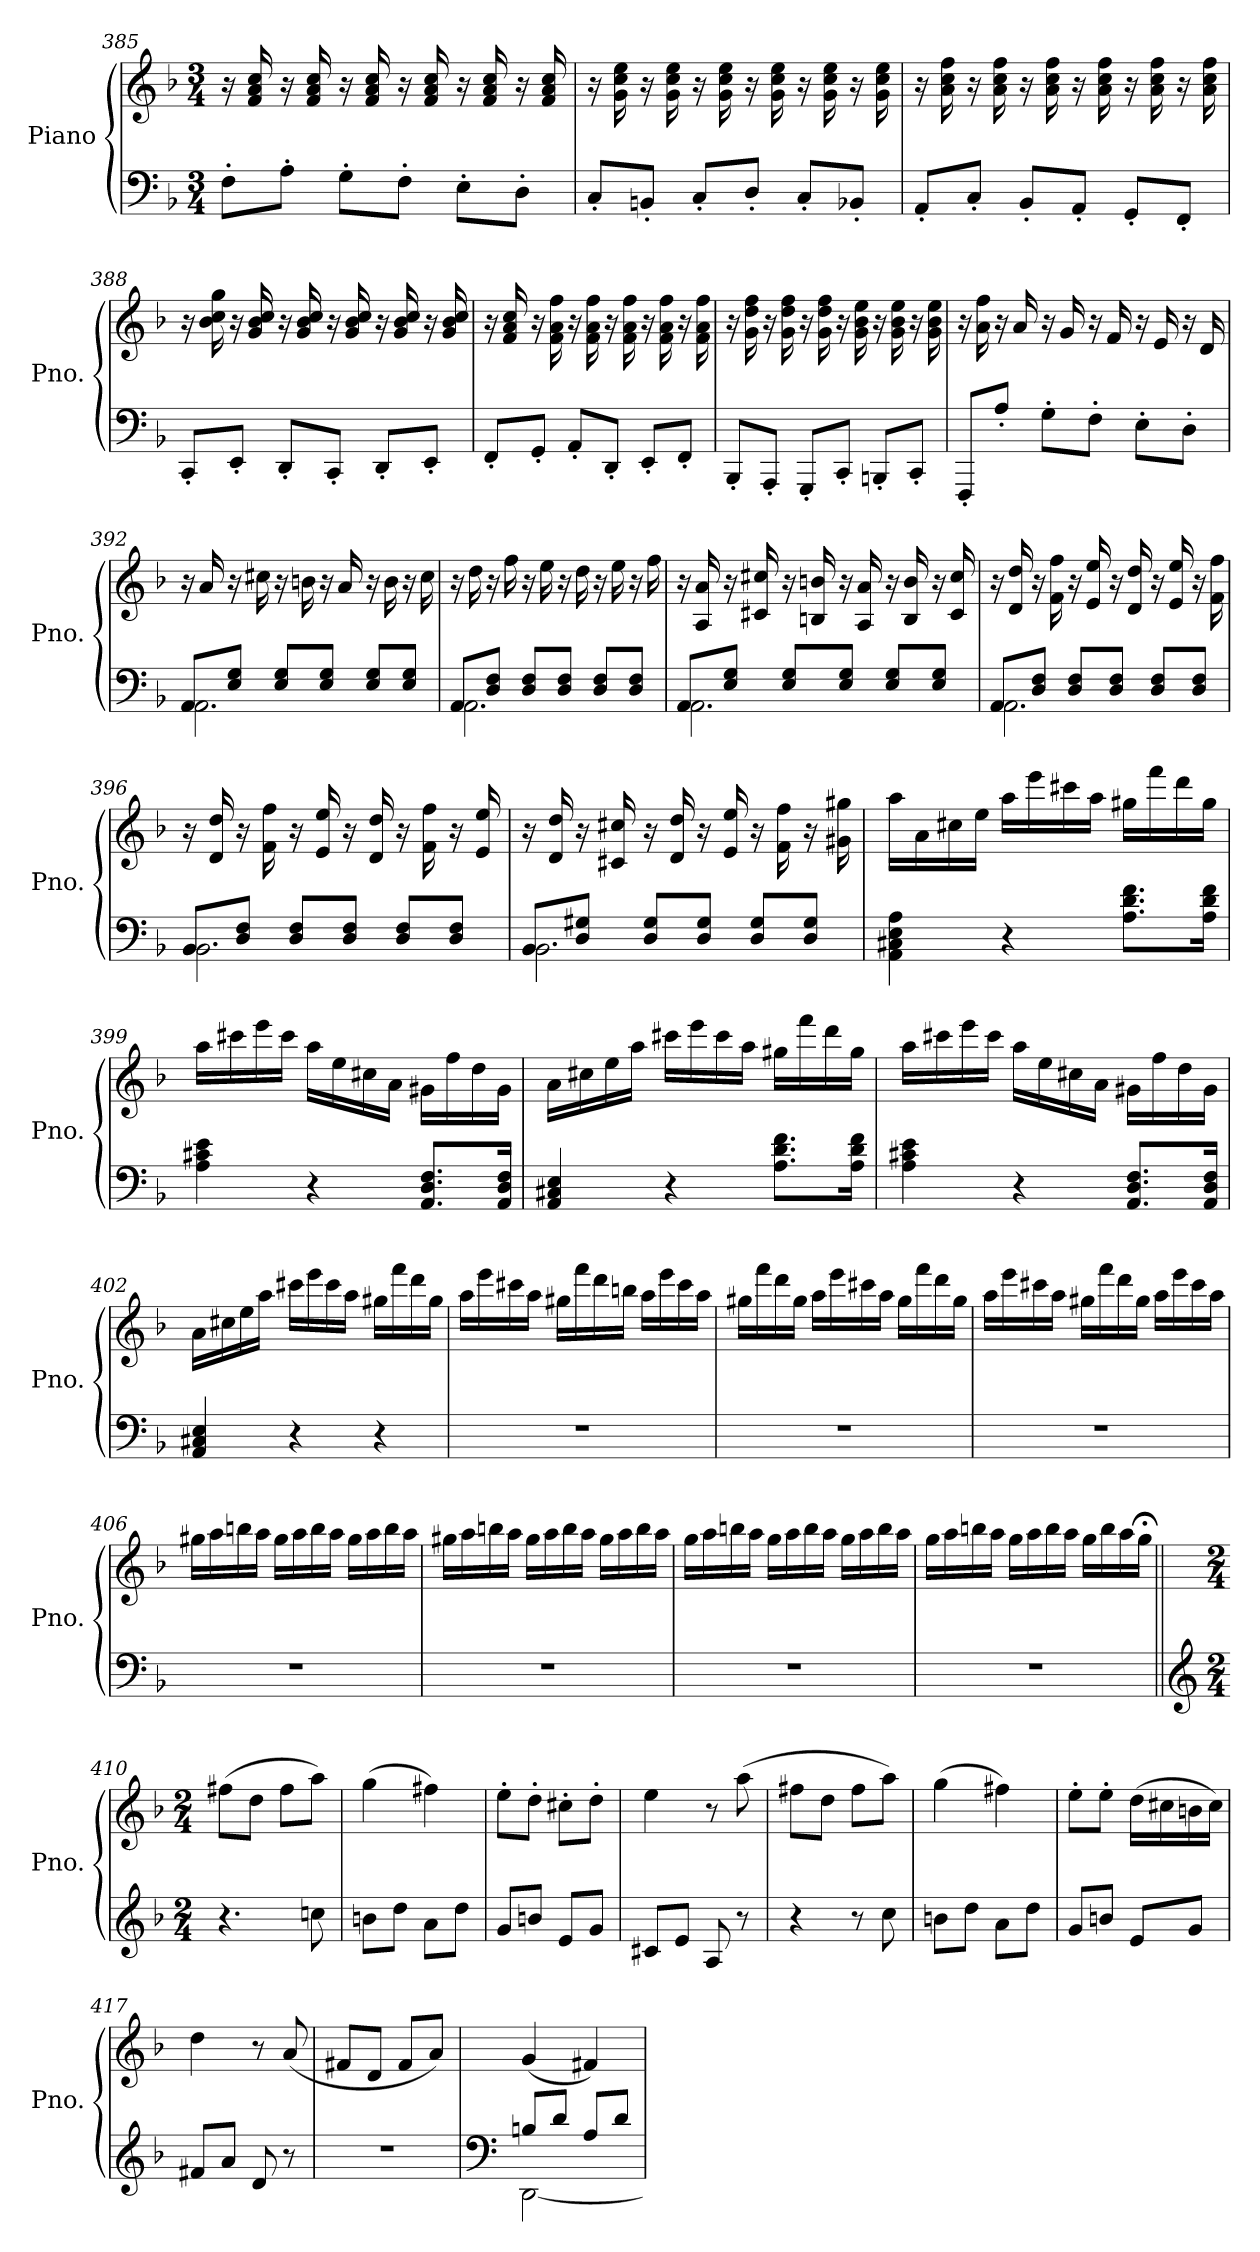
**kern	**kern
*part1	*part1
*staff2	*staff1
*I"Piano	*
*I'Pno.	*
*clefF4	*clefG2
*k[b-]	*k[b-]
*F:	*F:
*M3/4	*M3/4
=385	=385
8F'\L	16r
.	16f/ 16a/ 16cc/
8A'\J	16r
.	16f/ 16a/ 16cc/
8G'\L	16r
.	16f/ 16a/ 16cc/
8F'\J	16r
.	16f/ 16a/ 16cc/
8E'\L	16r
.	16f/ 16a/ 16cc/
8D'\J	16r
.	16f/ 16a/ 16cc/
=386	=386
8C'/L	16r
.	16g\ 16cc\ 16ee\
8BBn'/J	16r
.	16g\ 16cc\ 16ee\
8C'/L	16r
.	16g\ 16cc\ 16ee\
8D'/J	16r
.	16g\ 16cc\ 16ee\
8C'/L	16r
.	16g\ 16cc\ 16ee\
8BB-X'/J	16r
.	16g\ 16cc\ 16ee\
=387	=387
8AA'/L	16r
.	16a\ 16cc\ 16ff\
8C'/J	16r
.	16a\ 16cc\ 16ff\
8BB-'/L	16r
.	16a\ 16cc\ 16ff\
8AA'/J	16r
.	16a\ 16cc\ 16ff\
8GG'/L	16r
.	16a\ 16cc\ 16ff\
8FF'/J	16r
.	16a\ 16cc\ 16ff\
=388	=388
8CC'/L	16r
.	16b-\ 16cc\ 16gg\
8EE'/J	16r
.	16g/ 16b-/ 16cc/
8DD'/L	16r
.	16g/ 16b-/ 16cc/
8CC'/J	16r
.	16g/ 16b-/ 16cc/
8DD'/L	16r
.	16g/ 16b-/ 16cc/
8EE'/J	16r
.	16g/ 16b-/ 16cc/
=389	=389
8FF'/L	16r
.	16f/ 16a/ 16cc/
8GG'/J	16r
.	16f\ 16a\ 16ff\
8AA'/L	16r
.	16f\ 16a\ 16ff\
8DD'/J	16r
.	16f\ 16a\ 16ff\
8EE'/L	16r
.	16f\ 16a\ 16ff\
8FF'/J	16r
.	16f\ 16a\ 16ff\
=390	=390
8BBB-'/L	16r
.	16g\ 16dd\ 16ff\
8AAA'/J	16r
.	16g\ 16dd\ 16ff\
8GGG'/L	16r
.	16g\ 16dd\ 16ff\
8CC'/J	16r
.	16g\ 16b-\ 16ee\
8BBBn'/L	16r
.	16g\ 16b-\ 16ee\
8CC'/J	16r
.	16g\ 16b-\ 16ee\
=391	=391
8FFF'/L	16r
.	16a\ 16ff\
8A'/J	16r
.	16a/
8G'\L	16r
.	16g/
8F'\J	16r
.	16f/
8E'\L	16r
.	16e/
8D'\J	16r
.	16d/
=392	=392
*^	*
8AA/L	2.AA\	16r
.	.	16a/
8E/ 8G/J	.	16r
.	.	16cc#X\
8E/ 8G/L	.	16r
.	.	16bn\
8E/ 8G/J	.	16r
.	.	16a/
8E/ 8G/L	.	16r
.	.	16b\
8E/ 8G/J	.	16r
.	.	16cc#\
=393	=393	=393
8AA/L	2.AA\	16r
.	.	16dd\
8D/ 8F/J	.	16r
.	.	16ff\
8D/ 8F/L	.	16r
.	.	16ee\
8D/ 8F/J	.	16r
.	.	16dd\
8D/ 8F/L	.	16r
.	.	16ee\
8D/ 8F/J	.	16r
.	.	16ff\
=394	=394	=394
8AA/L	2.AA\	16r
.	.	16A/ 16a/
8E/ 8G/J	.	16r
.	.	16c#X/ 16cc#X/
8E/ 8G/L	.	16r
.	.	16Bn/ 16bn/
8E/ 8G/J	.	16r
.	.	16A/ 16a/
8E/ 8G/L	.	16r
.	.	16B/ 16b/
8E/ 8G/J	.	16r
.	.	16c#/ 16cc#/
=395	=395	=395
8AA/L	2.AA\	16r
.	.	16d/ 16dd/
8D/ 8F/J	.	16r
.	.	16f\ 16ff\
8D/ 8F/L	.	16r
.	.	16e/ 16ee/
8D/ 8F/J	.	16r
.	.	16d/ 16dd/
8D/ 8F/L	.	16r
.	.	16e/ 16ee/
8D/ 8F/J	.	16r
.	.	16f\ 16ff\
=396	=396	=396
8BB-/L	2.BB-\	16r
.	.	16d/ 16dd/
8D/ 8F/J	.	16r
.	.	16f\ 16ff\
8D/ 8F/L	.	16r
.	.	16e/ 16ee/
8D/ 8F/J	.	16r
.	.	16d/ 16dd/
8D/ 8F/L	.	16r
.	.	16f\ 16ff\
8D/ 8F/J	.	16r
.	.	16e/ 16ee/
=397	=397	=397
8BB-/L	2.BB-\	16r
.	.	16d/ 16dd/
8D/ 8G#X/J	.	16r
.	.	16c#X/ 16cc#X/
8D/ 8G#/L	.	16r
.	.	16d/ 16dd/
8D/ 8G#/J	.	16r
.	.	16e/ 16ee/
8D/ 8G#/L	.	16r
.	.	16f\ 16ff\
8D/ 8G#/J	.	16r
.	.	16g#X\ 16gg#X\
*v	*v	*
=398	=398
4AA\ 4C#X\ 4E\ 4A\	16aa\LL
.	16a\
.	16cc#X\
.	16ee\JJ
4r	16aa\LL
.	16eee\
.	16ccc#X\
.	16aa\JJ
8.A\ 8.d\ 8.f\L	16gg#X\LL
.	16fff\
.	16ddd\
16A\ 16d\ 16f\Jk	16gg#\JJ
=399	=399
4A\ 4c#X\ 4e\	16aa\LL
.	16ccc#X\
.	16eee\
.	16ccc#\JJ
4r	16aa\LL
.	16ee\
.	16cc#X\
.	16a\JJ
8.AA/ 8.D/ 8.F/L	16g#X\LL
.	16ff\
.	16dd\
16AA/ 16D/ 16F/Jk	16g#\JJ
=400	=400
4AA/ 4C#X/ 4E/	16a\LL
.	16cc#X\
.	16ee\
.	16aa\JJ
4r	16ccc#X\LL
.	16eee\
.	16ccc#\
.	16aa\JJ
8.A\ 8.d\ 8.f\L	16gg#X\LL
.	16fff\
.	16ddd\
16A\ 16d\ 16f\Jk	16gg#\JJ
=401	=401
4A\ 4c#X\ 4e\	16aa\LL
.	16ccc#X\
.	16eee\
.	16ccc#\JJ
4r	16aa\LL
.	16ee\
.	16cc#X\
.	16a\JJ
8.AA/ 8.D/ 8.F/L	16g#X\LL
.	16ff\
.	16dd\
16AA/ 16D/ 16F/Jk	16g#\JJ
=402	=402
4AA/ 4C#X/ 4E/	16a\LL
.	16cc#X\
.	16ee\
.	16aa\JJ
4r	16ccc#X\LL
.	16eee\
.	16ccc#\
.	16aa\JJ
4r	16gg#X\LL
.	16fff\
.	16ddd\
.	16gg#\JJ
=403	=403
2.r	16aa\LL
.	16eee\
.	16ccc#X\
.	16aa\JJ
.	16gg#X\LL
.	16fff\
.	16ddd\
.	16bbn\JJ
.	16aa\LL
.	16eee\
.	16ccc#\
.	16aa\JJ
=404	=404
2.r	16gg#X\LL
.	16fff\
.	16ddd\
.	16gg#\JJ
.	16aa\LL
.	16eee\
.	16ccc#X\
.	16aa\JJ
.	16gg#\LL
.	16fff\
.	16ddd\
.	16gg#\JJ
=405	=405
2.r	16aa\LL
.	16eee\
.	16ccc#X\
.	16aa\JJ
.	16gg#X\LL
.	16fff\
.	16ddd\
.	16gg#\JJ
.	16aa\LL
.	16eee\
.	16ccc#\
.	16aa\JJ
=406	=406
2.r	16gg#X\LL
.	16aa\
.	16bbn\
.	16aa\JJ
.	16gg#\LL
.	16aa\
.	16bb\
.	16aa\JJ
.	16gg#\LL
.	16aa\
.	16bb\
.	16aa\JJ
=407	=407
2.r	16gg#X\LL
.	16aa\
.	16bbn\
.	16aa\JJ
.	16gg#\LL
.	16aa\
.	16bb\
.	16aa\JJ
.	16gg#\LL
.	16aa\
.	16bb\
.	16aa\JJ
=408	=408
2.r	16gg\LL
.	16aa\
.	16bbn\
.	16aa\JJ
.	16gg\LL
.	16aa\
.	16bb\
.	16aa\JJ
.	16gg\LL
.	16aa\
.	16bb\
.	16aa\JJ
=409	=409
2.r	16gg\LL
.	16aa\
.	16bbn\
.	16aa\JJ
.	16gg\LL
.	16aa\
.	16bb\
.	16aa\JJ
.	16gg\LL
.	16bb\
.	16aa\
.	16gg;<\JJ
=410||	=410||
*clefG2	*
*M2/4	*M2/4
4.r	(>8ff#X\L
.	8dd\J
.	8ff#\L
8ccn\	8aa\J)
=411	=411
8bn\L	(>4gg\
8dd\J	.
8a\L	4ff#X\)
8dd\J	.
=412	=412
8g/L	8ee'\L
8bn/J	8dd'\J
8e/L	8cc#X'\L
8g/J	8dd'\J
=413	=413
8c#X/L	4ee\
8e/J	.
8A/	8r
8r	(>8aa\
=414	=414
4r	8ff#X\L
.	8dd\J
8r	8ff#\L
8cc\	8aa\J)
=415	=415
8bn\L	(>4gg\
8dd\J	.
8a\L	4ff#X\)
8dd\J	.
=416	=416
8g/L	8ee'\L
8bn/J	8ee'\J
8e/L	(>16dd\LL
.	16cc#X\
8g/J	16bn\
.	16cc#\JJ)
=417	=417
8f#X/L	4dd\
8a/J	.
8d/	8r
8r	(<8a/
=418	=418
2r	8f#X/L
.	8d/J
.	8f#/L
.	8a/J)
=419	=419
*clefF4	*
*^	*
8Bn/L	[2DD\	(<4g/
8d/J	.	.
8A/L	.	4f#X/)
8d/J	.	.
*v	*v	*
=	=
*-	*-
